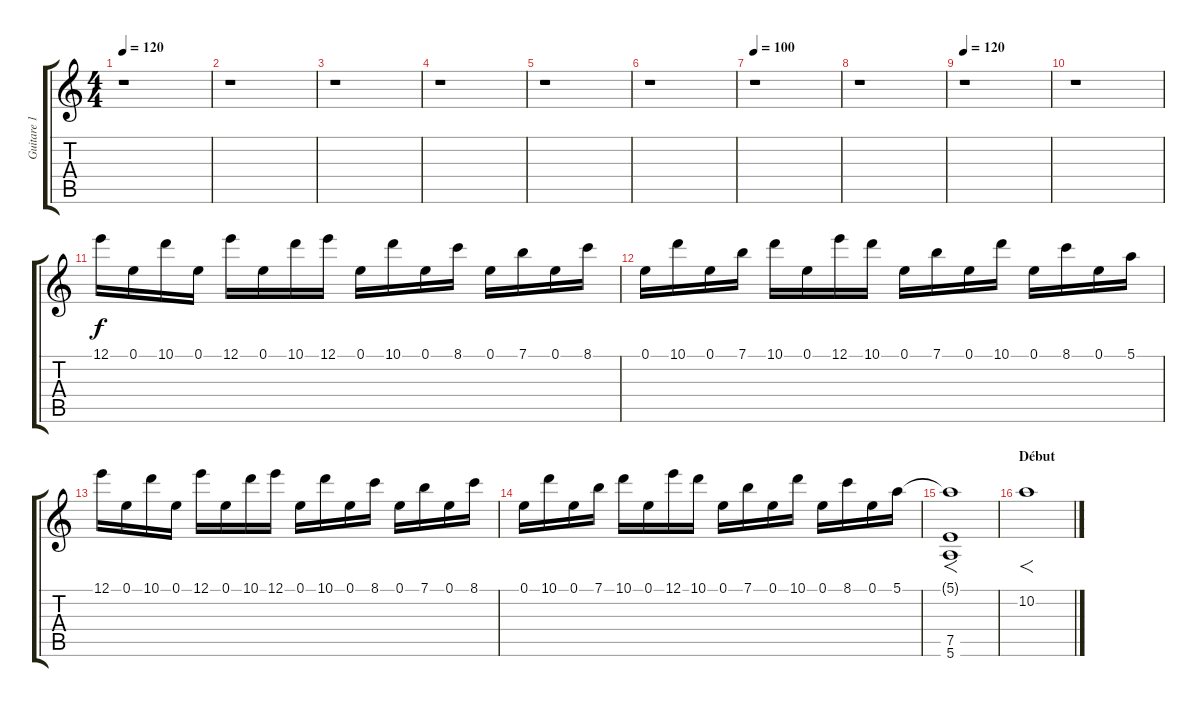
\track ("Guitare 1 ( bis )" "Guitare 1 ") {instrument distortionguitar}
\staff {score tabs}
\tuning (E4 B3 G3 D3 A2 E2) {hide}
\ts (4 4)
\tempo 120
\tempo 80
\tempo 120
\clef g2
\ks c
r.1{dy f instrument distortionguitar} |
r.1 |
r.1 |
r.1 |
r.1 |
r.1 |
\tempo 100
r.1 |
r.1 |
\tempo 120
r.1 |
r.1 |
12.1.16 0.1.16 10.1.16 0.1.16 12.1.16 0.1.16 10.1.16 12.1.16 0.1.16 10.1.16 0.1.16 8.1.16 0.1.16 7.1.16 0.1.16 8.1.16 |
0.1.16 10.1.16 0.1.16 7.1.16 10.1.16 0.1.16 12.1.16 10.1.16 0.1.16 7.1.16 0.1.16 10.1.16 0.1.16 8.1.16 0.1.16 5.1.16 |
12.1.16 0.1.16 10.1.16 0.1.16 12.1.16 0.1.16 10.1.16 12.1.16 0.1.16 10.1.16 0.1.16 8.1.16 0.1.16 7.1.16 0.1.16 8.1.16 |
0.1.16 10.1.16 0.1.16 7.1.16 10.1.16 0.1.16 12.1.16 10.1.16 0.1.16 7.1.16 0.1.16 10.1.16 0.1.16 8.1.16 0.1.16 5.1.16 |
(5.1{t} 7.5 5.6).1{f} |
\section ("" "Début")
10.2.1{f}
